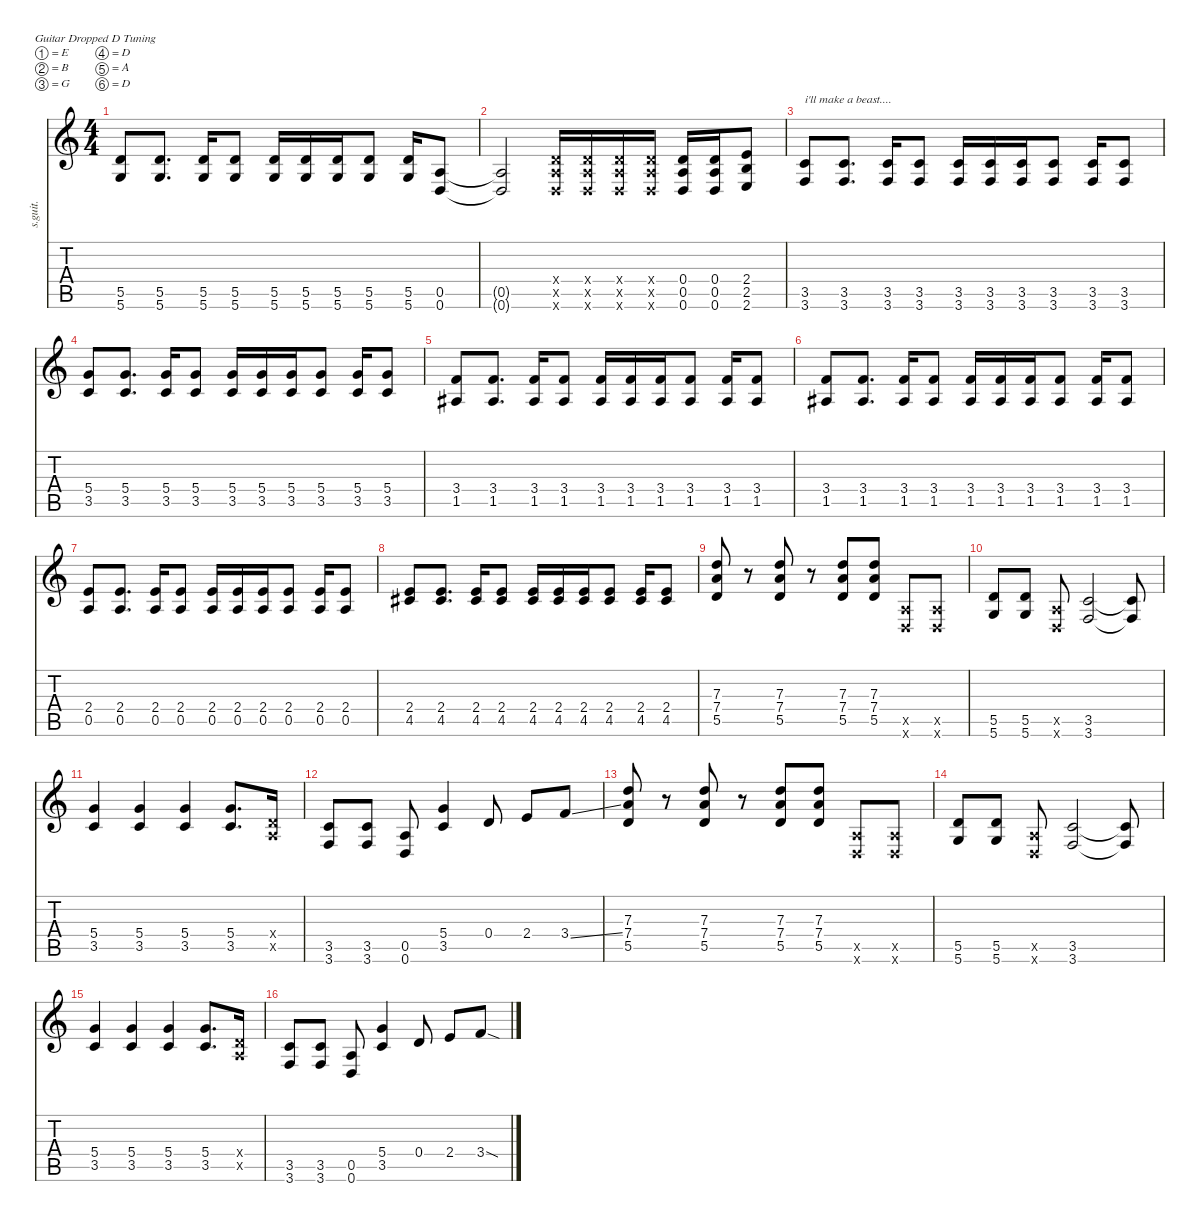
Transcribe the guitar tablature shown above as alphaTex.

\defaultSystemsLayout 4
\hideDynamics
\bracketExtendMode nobrackets
\track ("Synyster Gates (Lead)" "s.guit.") {instrument distortionguitar}
\staff {score tabs}
\tuning (E4 B3 G3 D3 A2 D2)
\ts (4 4)
\tempo (125 hide)
\clef g2
\ks c
(5.5 5.6).8{lyrics (0 "") lyrics (1 "") lyrics (2 "") lyrics (3 "") lyrics (4 "") dy mf} (5.5 5.6).8{d lyrics (0 "") lyrics (1 "") lyrics (2 "") lyrics (3 "") lyrics (4 "")} (5.5 5.6).16{lyrics (0 "") lyrics (1 "") lyrics (2 "") lyrics (3 "") lyrics (4 "")} (5.5 5.6).8{lyrics (0 "") lyrics (1 "") lyrics (2 "") lyrics (3 "") lyrics (4 "")} (5.5 5.6).16{lyrics (0 "") lyrics (1 "") lyrics (2 "") lyrics (3 "") lyrics (4 "")} (5.5 5.6).16{lyrics (0 "") lyrics (1 "") lyrics (2 "") lyrics (3 "") lyrics (4 "")} (5.5 5.6).16{lyrics (0 "") lyrics (1 "") lyrics (2 "") lyrics (3 "") lyrics (4 "")} (5.5 5.6).8{lyrics (0 "") lyrics (1 "") lyrics (2 "") lyrics (3 "") lyrics (4 "")} (5.5 5.6).16{lyrics (0 "") lyrics (1 "") lyrics (2 "") lyrics (3 "") lyrics (4 "")} (0.5 0.6).8{lyrics (0 "") lyrics (1 "") lyrics (2 "") lyrics (3 "") lyrics (4 "")} |
(0.5{t} 0.6{t}).2{lyrics (0 "") lyrics (1 "") lyrics (2 "") lyrics (3 "") lyrics (4 "") dy f} (0.4{x} 0.5{x} 0.6{x}).16{lyrics (0 "") lyrics (1 "") lyrics (2 "") lyrics (3 "") lyrics (4 "") dy mf} (0.4{x} 0.5{x} 0.6{x}).16{lyrics (0 "") lyrics (1 "") lyrics (2 "") lyrics (3 "") lyrics (4 "")} (0.4{x} 0.5{x} 0.6{x}).16{lyrics (0 "") lyrics (1 "") lyrics (2 "") lyrics (3 "") lyrics (4 "")} (0.4{x} 0.5{x} 0.6{x}).16{lyrics (0 "") lyrics (1 "") lyrics (2 "") lyrics (3 "") lyrics (4 "")} (0.4 0.5 0.6).16{lyrics (0 "") lyrics (1 "") lyrics (2 "") lyrics (3 "") lyrics (4 "")} (0.4 0.5 0.6).16{lyrics (0 "") lyrics (1 "") lyrics (2 "") lyrics (3 "") lyrics (4 "")} (2.4 2.5 2.6).8{lyrics (0 "") lyrics (1 "") lyrics (2 "") lyrics (3 "") lyrics (4 "")} |
(3.5 3.6).8{txt "i'll make a beast...." lyrics (0 "") lyrics (1 "") lyrics (2 "") lyrics (3 "") lyrics (4 "")} (3.5 3.6).8{d lyrics (0 "") lyrics (1 "") lyrics (2 "") lyrics (3 "") lyrics (4 "")} (3.5 3.6).16{lyrics (0 "") lyrics (1 "") lyrics (2 "") lyrics (3 "") lyrics (4 "")} (3.5 3.6).8{lyrics (0 "") lyrics (1 "") lyrics (2 "") lyrics (3 "") lyrics (4 "")} (3.5 3.6).16{lyrics (0 "") lyrics (1 "") lyrics (2 "") lyrics (3 "") lyrics (4 "")} (3.5 3.6).16{lyrics (0 "") lyrics (1 "") lyrics (2 "") lyrics (3 "") lyrics (4 "")} (3.5 3.6).16{lyrics (0 "") lyrics (1 "") lyrics (2 "") lyrics (3 "") lyrics (4 "")} (3.5 3.6).8{lyrics (0 "") lyrics (1 "") lyrics (2 "") lyrics (3 "") lyrics (4 "")} (3.5 3.6).16{lyrics (0 "") lyrics (1 "") lyrics (2 "") lyrics (3 "") lyrics (4 "")} (3.5 3.6).8{lyrics (0 "") lyrics (1 "") lyrics (2 "") lyrics (3 "") lyrics (4 "")} |
(5.4 3.5).8{lyrics (0 "") lyrics (1 "") lyrics (2 "") lyrics (3 "") lyrics (4 "")} (5.4 3.5).8{d lyrics (0 "") lyrics (1 "") lyrics (2 "") lyrics (3 "") lyrics (4 "")} (5.4 3.5).16{lyrics (0 "") lyrics (1 "") lyrics (2 "") lyrics (3 "") lyrics (4 "")} (5.4 3.5).8{lyrics (0 "") lyrics (1 "") lyrics (2 "") lyrics (3 "") lyrics (4 "")} (5.4 3.5).16{lyrics (0 "") lyrics (1 "") lyrics (2 "") lyrics (3 "") lyrics (4 "")} (5.4 3.5).16{lyrics (0 "") lyrics (1 "") lyrics (2 "") lyrics (3 "") lyrics (4 "")} (5.4 3.5).16{lyrics (0 "") lyrics (1 "") lyrics (2 "") lyrics (3 "") lyrics (4 "")} (5.4 3.5).8{lyrics (0 "") lyrics (1 "") lyrics (2 "") lyrics (3 "") lyrics (4 "")} (5.4 3.5).16{lyrics (0 "") lyrics (1 "") lyrics (2 "") lyrics (3 "") lyrics (4 "")} (5.4 3.5).8{lyrics (0 "") lyrics (1 "") lyrics (2 "") lyrics (3 "") lyrics (4 "")} |
(3.4 1.5{acc #}).8{lyrics (0 "") lyrics (1 "") lyrics (2 "") lyrics (3 "") lyrics (4 "")} (3.4 1.5{acc #}).8{d lyrics (0 "") lyrics (1 "") lyrics (2 "") lyrics (3 "") lyrics (4 "")} (3.4 1.5{acc #}).16{lyrics (0 "") lyrics (1 "") lyrics (2 "") lyrics (3 "") lyrics (4 "")} (3.4 1.5{acc #}).8{lyrics (0 "") lyrics (1 "") lyrics (2 "") lyrics (3 "") lyrics (4 "")} (3.4 1.5{acc #}).16{lyrics (0 "") lyrics (1 "") lyrics (2 "") lyrics (3 "") lyrics (4 "")} (3.4 1.5{acc #}).16{lyrics (0 "") lyrics (1 "") lyrics (2 "") lyrics (3 "") lyrics (4 "")} (3.4 1.5{acc #}).16{lyrics (0 "") lyrics (1 "") lyrics (2 "") lyrics (3 "") lyrics (4 "")} (3.4 1.5{acc #}).8{lyrics (0 "") lyrics (1 "") lyrics (2 "") lyrics (3 "") lyrics (4 "")} (3.4 1.5{acc #}).16{lyrics (0 "") lyrics (1 "") lyrics (2 "") lyrics (3 "") lyrics (4 "")} (3.4 1.5{acc #}).8{lyrics (0 "") lyrics (1 "") lyrics (2 "") lyrics (3 "") lyrics (4 "")} |
(3.4 1.5{acc #}).8{lyrics (0 "") lyrics (1 "") lyrics (2 "") lyrics (3 "") lyrics (4 "")} (3.4 1.5{acc #}).8{d lyrics (0 "") lyrics (1 "") lyrics (2 "") lyrics (3 "") lyrics (4 "")} (3.4 1.5{acc #}).16{lyrics (0 "") lyrics (1 "") lyrics (2 "") lyrics (3 "") lyrics (4 "")} (3.4 1.5{acc #}).8{lyrics (0 "") lyrics (1 "") lyrics (2 "") lyrics (3 "") lyrics (4 "")} (3.4 1.5{acc #}).16{lyrics (0 "") lyrics (1 "") lyrics (2 "") lyrics (3 "") lyrics (4 "")} (3.4 1.5{acc #}).16{lyrics (0 "") lyrics (1 "") lyrics (2 "") lyrics (3 "") lyrics (4 "")} (3.4 1.5{acc #}).16{lyrics (0 "") lyrics (1 "") lyrics (2 "") lyrics (3 "") lyrics (4 "")} (3.4 1.5{acc #}).8{lyrics (0 "") lyrics (1 "") lyrics (2 "") lyrics (3 "") lyrics (4 "")} (3.4 1.5{acc #}).16{lyrics (0 "") lyrics (1 "") lyrics (2 "") lyrics (3 "") lyrics (4 "")} (3.4 1.5{acc #}).8{lyrics (0 "") lyrics (1 "") lyrics (2 "") lyrics (3 "") lyrics (4 "")} |
(2.4 0.5).8{lyrics (0 "") lyrics (1 "") lyrics (2 "") lyrics (3 "") lyrics (4 "")} (2.4 0.5).8{d lyrics (0 "") lyrics (1 "") lyrics (2 "") lyrics (3 "") lyrics (4 "")} (2.4 0.5).16{lyrics (0 "") lyrics (1 "") lyrics (2 "") lyrics (3 "") lyrics (4 "")} (2.4 0.5).8{lyrics (0 "") lyrics (1 "") lyrics (2 "") lyrics (3 "") lyrics (4 "")} (2.4 0.5).16{lyrics (0 "") lyrics (1 "") lyrics (2 "") lyrics (3 "") lyrics (4 "")} (2.4 0.5).16{lyrics (0 "") lyrics (1 "") lyrics (2 "") lyrics (3 "") lyrics (4 "")} (2.4 0.5).16{lyrics (0 "") lyrics (1 "") lyrics (2 "") lyrics (3 "") lyrics (4 "")} (2.4 0.5).8{lyrics (0 "") lyrics (1 "") lyrics (2 "") lyrics (3 "") lyrics (4 "")} (2.4 0.5).16{lyrics (0 "") lyrics (1 "") lyrics (2 "") lyrics (3 "") lyrics (4 "")} (2.4 0.5).8{lyrics (0 "") lyrics (1 "") lyrics (2 "") lyrics (3 "") lyrics (4 "")} |
(2.4 4.5{acc #}).8{lyrics (0 "") lyrics (1 "") lyrics (2 "") lyrics (3 "") lyrics (4 "")} (2.4 4.5{acc #}).8{d lyrics (0 "") lyrics (1 "") lyrics (2 "") lyrics (3 "") lyrics (4 "")} (2.4 4.5{acc #}).16{lyrics (0 "") lyrics (1 "") lyrics (2 "") lyrics (3 "") lyrics (4 "")} (2.4 4.5{acc #}).8{lyrics (0 "") lyrics (1 "") lyrics (2 "") lyrics (3 "") lyrics (4 "")} (2.4 4.5{acc #}).16{lyrics (0 "") lyrics (1 "") lyrics (2 "") lyrics (3 "") lyrics (4 "")} (2.4 4.5{acc #}).16{lyrics (0 "") lyrics (1 "") lyrics (2 "") lyrics (3 "") lyrics (4 "")} (2.4 4.5{acc #}).16{lyrics (0 "") lyrics (1 "") lyrics (2 "") lyrics (3 "") lyrics (4 "")} (2.4 4.5{acc #}).8{lyrics (0 "") lyrics (1 "") lyrics (2 "") lyrics (3 "") lyrics (4 "")} (2.4 4.5{acc #}).16{lyrics (0 "") lyrics (1 "") lyrics (2 "") lyrics (3 "") lyrics (4 "")} (2.4 4.5{acc #}).8{lyrics (0 "") lyrics (1 "") lyrics (2 "") lyrics (3 "") lyrics (4 "")} |
(7.3 7.4 5.5).8{lyrics (0 "") lyrics (1 "") lyrics (2 "") lyrics (3 "") lyrics (4 "") dy f} r.8 (7.3 7.4 5.5).8{lyrics (0 "") lyrics (1 "") lyrics (2 "") lyrics (3 "") lyrics (4 "")} r.8 (7.3 7.4 5.5).8{lyrics (0 "") lyrics (1 "") lyrics (2 "") lyrics (3 "") lyrics (4 "")} (7.3 7.4 5.5).8{lyrics (0 "") lyrics (1 "") lyrics (2 "") lyrics (3 "") lyrics (4 "")} (0.5{x} 0.6{x}).8{lyrics (0 "") lyrics (1 "") lyrics (2 "") lyrics (3 "") lyrics (4 "")} (0.5{x} 0.6{x}).8{lyrics (0 "") lyrics (1 "") lyrics (2 "") lyrics (3 "") lyrics (4 "")} |
(5.5 5.6).8{lyrics (0 "") lyrics (1 "") lyrics (2 "") lyrics (3 "") lyrics (4 "")} (5.5 5.6).8{lyrics (0 "") lyrics (1 "") lyrics (2 "") lyrics (3 "") lyrics (4 "")} (0.5{x} 0.6{x}).8{lyrics (0 "") lyrics (1 "") lyrics (2 "") lyrics (3 "") lyrics (4 "")} (3.5 3.6).2{lyrics (0 "") lyrics (1 "") lyrics (2 "") lyrics (3 "") lyrics (4 "")} (3.5{t} 3.6{t}).8{lyrics (0 "") lyrics (1 "") lyrics (2 "") lyrics (3 "") lyrics (4 "")} |
(5.4 3.5).4{lyrics (0 "") lyrics (1 "") lyrics (2 "") lyrics (3 "") lyrics (4 "")} (5.4 3.5).4{lyrics (0 "") lyrics (1 "") lyrics (2 "") lyrics (3 "") lyrics (4 "")} (5.4 3.5).4{lyrics (0 "") lyrics (1 "") lyrics (2 "") lyrics (3 "") lyrics (4 "")} (5.4 3.5).8{d lyrics (0 "") lyrics (1 "") lyrics (2 "") lyrics (3 "") lyrics (4 "")} (0.4{x} 0.5{x}).16{lyrics (0 "") lyrics (1 "") lyrics (2 "") lyrics (3 "") lyrics (4 "")} |
(3.5 3.6).8{lyrics (0 "") lyrics (1 "") lyrics (2 "") lyrics (3 "") lyrics (4 "")} (3.5 3.6).8{lyrics (0 "") lyrics (1 "") lyrics (2 "") lyrics (3 "") lyrics (4 "")} (0.5 0.6).8{lyrics (0 "") lyrics (1 "") lyrics (2 "") lyrics (3 "") lyrics (4 "")} (5.4 3.5).4{lyrics (0 "") lyrics (1 "") lyrics (2 "") lyrics (3 "") lyrics (4 "")} 0.4.8{lyrics (0 "") lyrics (1 "") lyrics (2 "") lyrics (3 "") lyrics (4 "")} 2.4.8{lyrics (0 "") lyrics (1 "") lyrics (2 "") lyrics (3 "") lyrics (4 "")} 3.4{ss}.8{lyrics (0 "") lyrics (1 "") lyrics (2 "") lyrics (3 "") lyrics (4 "")} |
(7.3 7.4 5.5).8{lyrics (0 "") lyrics (1 "") lyrics (2 "") lyrics (3 "") lyrics (4 "")} r.8 (7.3 7.4 5.5).8{lyrics (0 "") lyrics (1 "") lyrics (2 "") lyrics (3 "") lyrics (4 "")} r.8 (7.3 7.4 5.5).8{lyrics (0 "") lyrics (1 "") lyrics (2 "") lyrics (3 "") lyrics (4 "")} (7.3 7.4 5.5).8{lyrics (0 "") lyrics (1 "") lyrics (2 "") lyrics (3 "") lyrics (4 "")} (0.5{x} 0.6{x}).8{lyrics (0 "") lyrics (1 "") lyrics (2 "") lyrics (3 "") lyrics (4 "")} (0.5{x} 0.6{x}).8{lyrics (0 "") lyrics (1 "") lyrics (2 "") lyrics (3 "") lyrics (4 "")} |
(5.5 5.6).8{lyrics (0 "") lyrics (1 "") lyrics (2 "") lyrics (3 "") lyrics (4 "")} (5.5 5.6).8{lyrics (0 "") lyrics (1 "") lyrics (2 "") lyrics (3 "") lyrics (4 "")} (0.5{x} 0.6{x}).8{lyrics (0 "") lyrics (1 "") lyrics (2 "") lyrics (3 "") lyrics (4 "")} (3.5 3.6).2{lyrics (0 "") lyrics (1 "") lyrics (2 "") lyrics (3 "") lyrics (4 "")} (3.5{t} 3.6{t}).8{lyrics (0 "") lyrics (1 "") lyrics (2 "") lyrics (3 "") lyrics (4 "")} |
(5.4 3.5).4{lyrics (0 "") lyrics (1 "") lyrics (2 "") lyrics (3 "") lyrics (4 "")} (5.4 3.5).4{lyrics (0 "") lyrics (1 "") lyrics (2 "") lyrics (3 "") lyrics (4 "")} (5.4 3.5).4{lyrics (0 "") lyrics (1 "") lyrics (2 "") lyrics (3 "") lyrics (4 "")} (5.4 3.5).8{d lyrics (0 "") lyrics (1 "") lyrics (2 "") lyrics (3 "") lyrics (4 "")} (0.4{x} 0.5{x}).16{lyrics (0 "") lyrics (1 "") lyrics (2 "") lyrics (3 "") lyrics (4 "")} |
(3.5 3.6).8{lyrics (0 "") lyrics (1 "") lyrics (2 "") lyrics (3 "") lyrics (4 "")} (3.5 3.6).8{lyrics (0 "") lyrics (1 "") lyrics (2 "") lyrics (3 "") lyrics (4 "")} (0.5 0.6).8{lyrics (0 "") lyrics (1 "") lyrics (2 "") lyrics (3 "") lyrics (4 "")} (5.4 3.5).4{lyrics (0 "") lyrics (1 "") lyrics (2 "") lyrics (3 "") lyrics (4 "")} 0.4.8{lyrics (0 "") lyrics (1 "") lyrics (2 "") lyrics (3 "") lyrics (4 "")} 2.4.8{lyrics (0 "") lyrics (1 "") lyrics (2 "") lyrics (3 "") lyrics (4 "")} 3.4{sod}.8{lyrics (0 "") lyrics (1 "") lyrics (2 "") lyrics (3 "") lyrics (4 "")}
